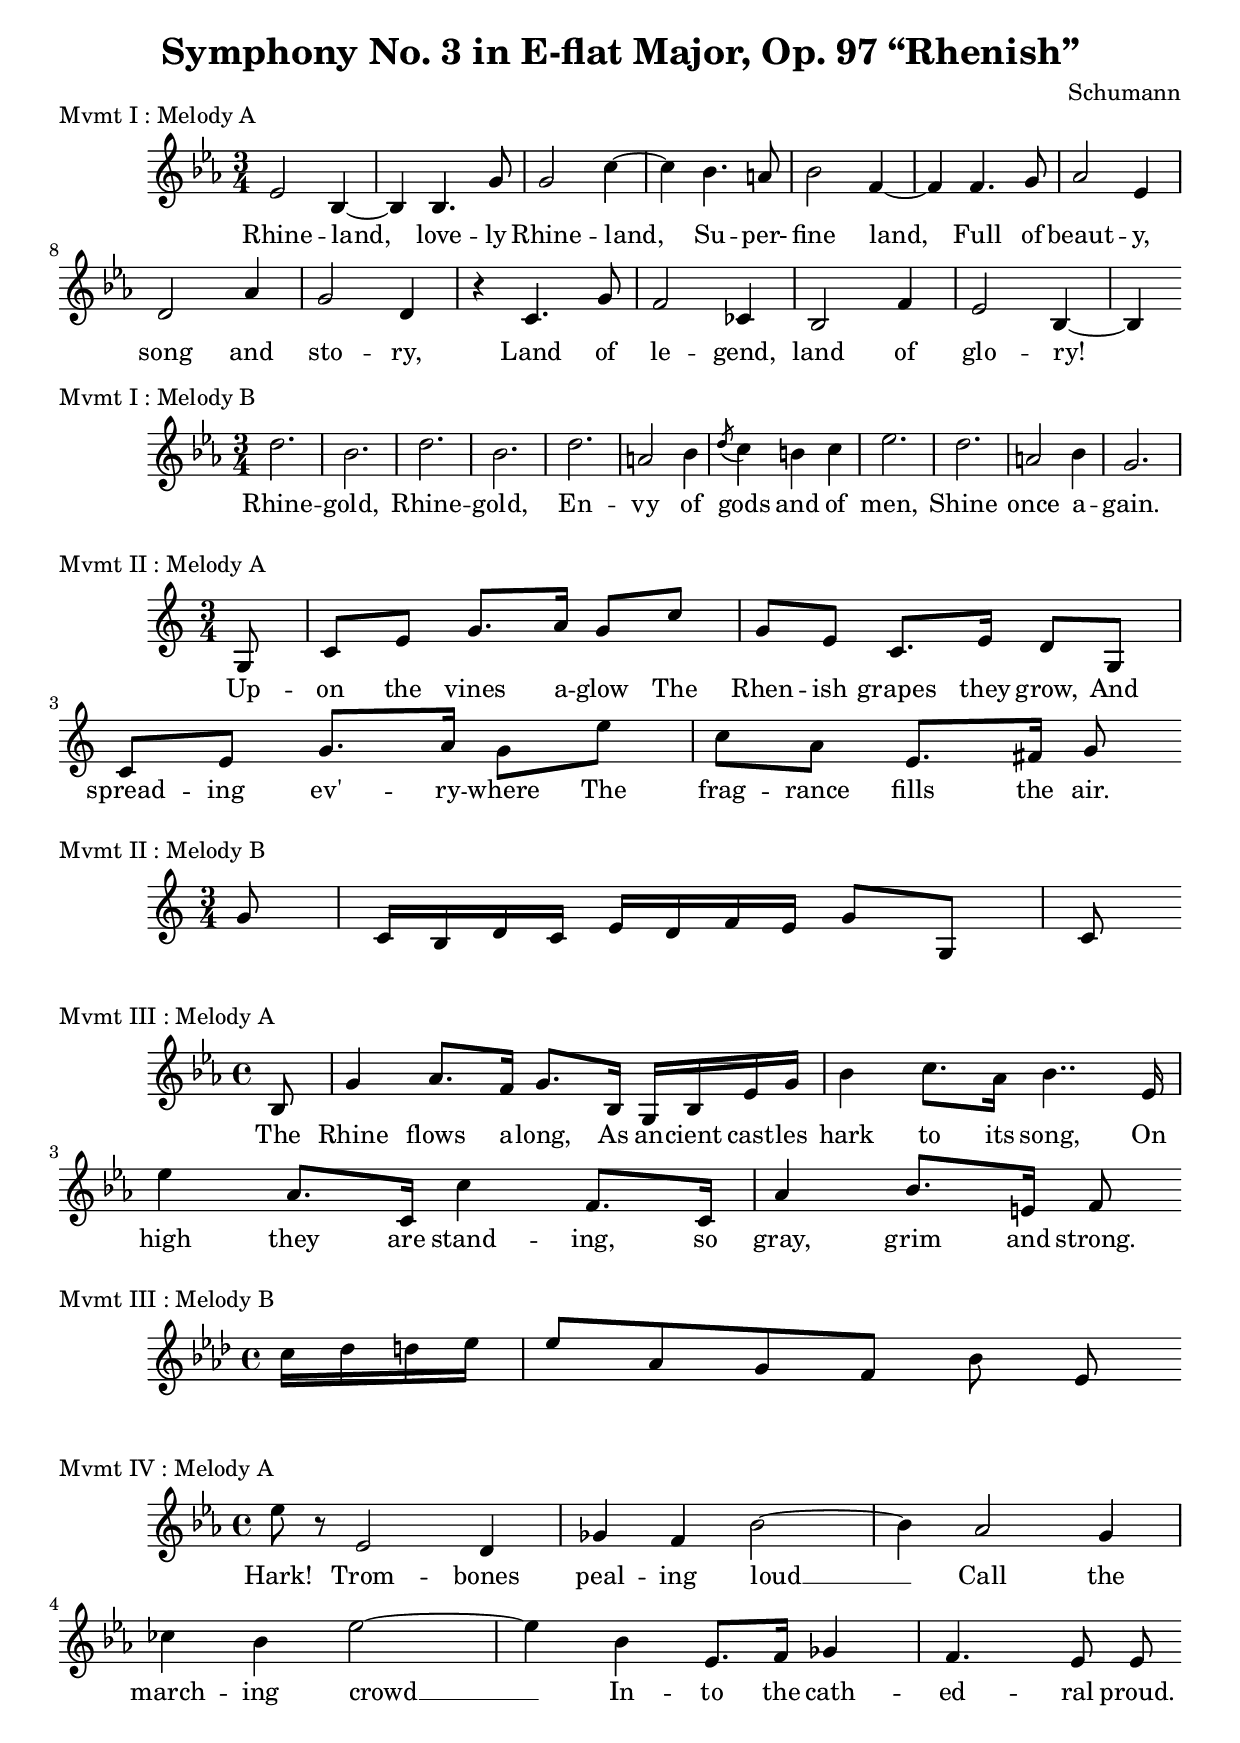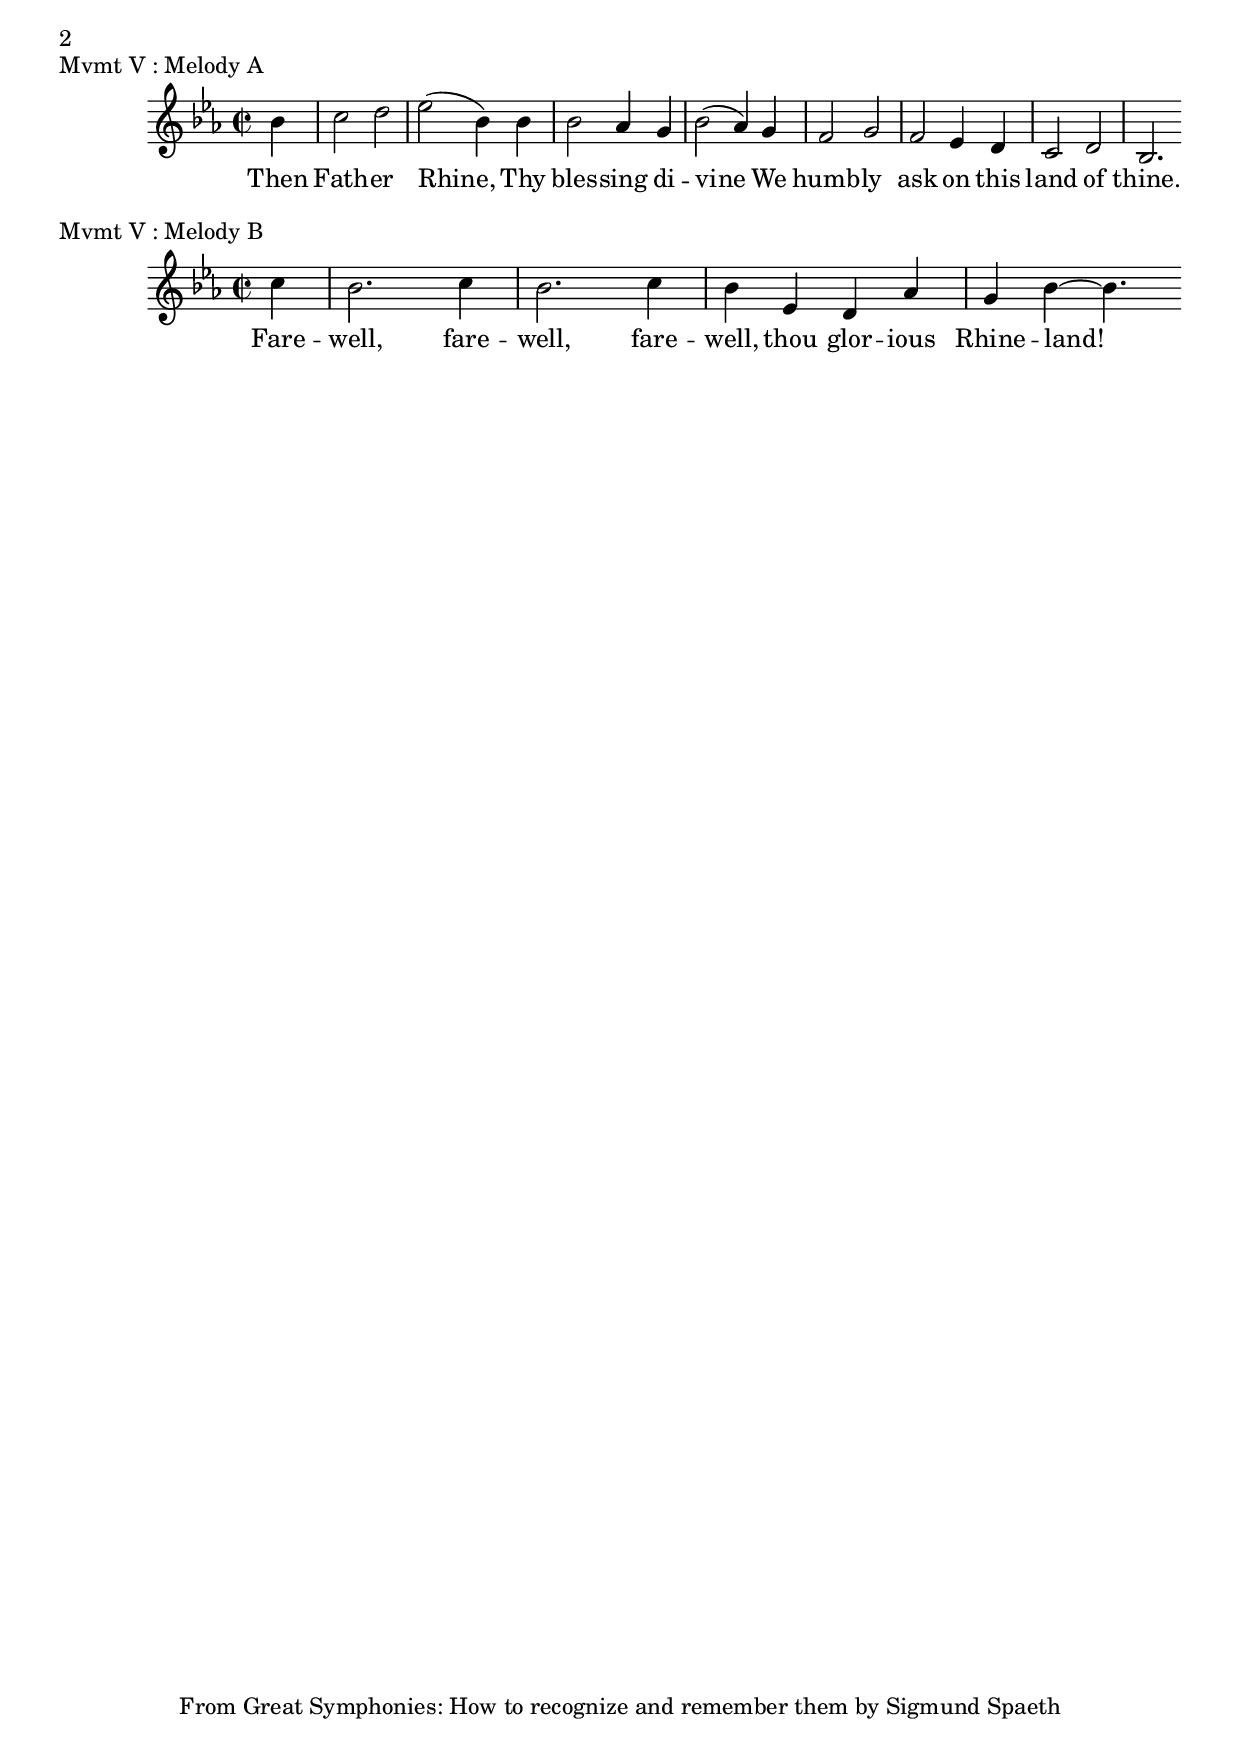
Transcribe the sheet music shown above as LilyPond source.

% Schumann Symphony No. 3
\version "2.18.2"
% Melody definitions for movements of
% Schumann's 3rd Symphony (schumann-003)

% Movement I Melody A {{{
melody_ia = <<
    \relative c' {
        \clef "treble"
        \key ees \major
        \time 3/4
        ees2 bes4~ | bes4 bes4. g'8 |
        g2 c4~ | c4 bes4. a8 |
        bes2 f4~ | f4 f4. g8 |
        aes2 ees4 | d2 aes'4 |
        g2 d4 | r4 c4. g'8 |
        f2 ces4 | bes2 f'4 |
        ees2 bes4~ | bes4
    }
    \addlyrics {
        Rhine -- land, love -- ly Rhine -- land, Su -- per- fine land,
        Full of beaut -- y, song and sto -- ry,
        Land of le -- gend, land of glo -- ry!
    }
>> % }}}

% Movement I Melody B {{{
melody_ib = <<
    \relative c' {
        \clef "treble"
        \key ees \major
        \time 3/4
        d'2. | bes2. |
        d2. | bes2. |
        d2. | a2 bes4 |
        \slashedGrace{d8(} c4) b c | ees2. |
        d2. | a2 bes4 | g2. |
    }
    \addlyrics {
        Rhine -- gold, Rhine -- gold, En -- vy of
        gods and of men, Shine once a -- gain.
    }
>> % }}}

% Movement II Melody A {{{
melody_iia = <<
    \relative c' {
        \clef "treble"
        \key c \major
        \time 3/4
        \partial 8 g8 |
        c8 e g8. a16 g8 c | g8 e c8. e16 d8 g,8 |
        c8 e g8. a16 g8 e'8 | c8 a e8. fis16 g8
    }
    \addlyrics {
        Up -- on the vines a -- glow
        The Rhen -- ish grapes they grow,
        And spread -- ing ev' -- ry -- where
        The frag -- rance fills the air.
    }
>> % }}}

% Movement II Melody B {{{
melody_iib = <<
    \relative c' {
        \clef "treble"
        \key c \major
        \time 3/4
        \partial 8 g'8 |
        c,16 b d c e d f e g8 g,8 | c8
    }
    \addlyrics {
    }
>> % }}}

% Movement III Melody A {{{
melody_iiia = <<
    \relative c' {
        \clef "treble"
        \key ees \major
        \time 4/4
        \partial 8 bes8 |
        g'4 aes8. f16 g8. bes,16 g16 bes ees g |
        bes4 c8. aes16 bes4.. ees,16 | ees'4 aes,8. c,16 c'4 f,8. c16 |
        aes'4 bes8. e,16 f8
    }
    \addlyrics {
        The Rhine flows a -- long,
        As an -- cient cast -- les hark to its song,
        On high they are stand -- ing,
        so gray, grim and strong.
    }
>> % }}}

% Movement III Melody B {{{
melody_iiib = <<
    \relative c' {
        \clef "treble"
        \key aes \major
        \time 4/4
        \partial 4 c'16 des d ees |
        ees8 aes, g f bes ees,
    }
    \addlyrics {
    }
>> % }}}

% Movement IV Melody A {{{
melody_iva = <<
    \relative c' {
        \clef "treble"
        \key ees \major
        \time 4/4
        ees'8 r8 ees,2 d4 | ges4 f bes2~ |
        bes4 aes2 g4 | ces4 bes ees2~ |
        ees4 bes ees,8. f16 ges4 | f4. ees8 ees
    }
    \addlyrics {
        Hark! Trom -- bones peal -- ing loud __
        Call the march -- ing crowd __
        In -- to the cath -- ed -- ral proud.
    }
>> % }}}

% Movement V Melody A {{{
melody_va = <<
    \relative c' {
        \clef "treble"
        \key ees \major
        \time 2/2
        \partial 4 bes'4 |
        c2 d | ees2( bes4) bes |
        bes2 aes4 g | bes2( aes4) g |
        f2 g | f2 ees4 d |
        c2 d | bes2.
    }
    \addlyrics {
        Then Fath -- er Rhine,
        Thy bles -- sing di -- vine
        We humb -- ly ask on
        this land of thine.
    }
>> % }}}

% Movement V Melody B {{{
melody_vb = <<
    \relative c' {
        \clef "treble"
        \key ees \major
        \time 2/2
        \partial 4 c'4 |
        bes2. c4 | bes2. c4 |
        bes4 ees, d aes' | g4 bes~ bes4.
    }
    \addlyrics {
        Fare -- well, fare -- well, fare -- well,
        thou glor -- ious Rhine -- land!
    }
>> % }}}


\header {
    title = "Symphony No. 3 in E-flat Major, Op. 97 “Rhenish”"
    composer = "Schumann"
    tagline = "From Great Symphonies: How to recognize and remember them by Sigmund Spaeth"
}
\layout { ragged-right = ##f }

\score { \header {piece = "Mvmt I : Melody A"} \melody_ia }
\score { \header {piece = "Mvmt I : Melody B"} \melody_ib }
\score { \header {piece = "Mvmt II : Melody A"} \melody_iia }
\score { \header {piece = "Mvmt II : Melody B"} \melody_iib }
\score { \header {piece = "Mvmt III : Melody A"} \melody_iiia }
\score { \header {piece = "Mvmt III : Melody B"} \melody_iiib }
\score { \header {piece = "Mvmt IV : Melody A"} \melody_iva }
\score { \header {piece = "Mvmt V : Melody A"} \melody_va }
\score { \header {piece = "Mvmt V : Melody B"} \melody_vb }
